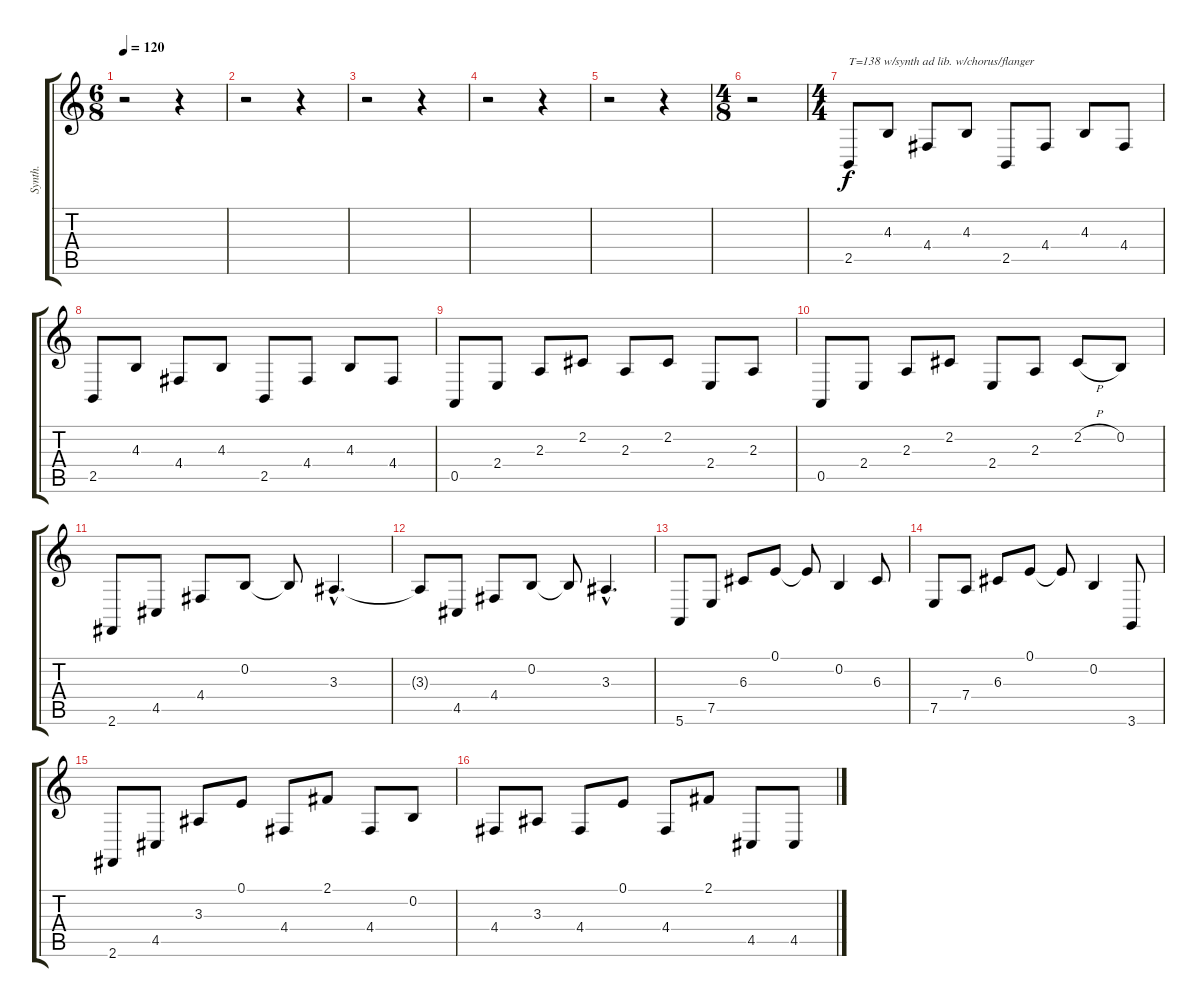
\track ("Synth." "Synth.") {instrument synthstrings1}
\staff {score tabs}
\tuning (E4 B3 G3 D3 A2 E2) {hide}
\ts (6 8)
\tempo 120
\clef g2
\ks c
r.2{dy f} r.4 |
r.2 r.4 |
r.2 r.4 |
r.2 r.4 |
r.2 r.4 |
\ts (4 8)
r.2 |
\ts (4 4)
2.5.8{txt "T=138 w/synth ad lib. w/chorus/flanger"} 4.3.8 4.4.8 4.3.8 2.5.8 4.4.8 4.3.8 4.4.8 |
2.5.8 4.3.8 4.4.8 4.3.8 2.5.8 4.4.8 4.3.8 4.4.8 |
0.5.8 2.4.8 2.3.8 2.2.8 2.3.8 2.2.8 2.4.8 2.3.8 |
0.5.8 2.4.8 2.3.8 2.2.8 2.4.8 2.3.8 2.2{h}.8 0.2.8 |
2.6.8 4.5.8 4.4.8 0.2.8 0.2{t}.8 3.3{hac}.4{d} |
3.3{t}.8 4.5.8 4.4.8 0.2.8 0.2{t}.8 3.3{hac}.4{d} |
5.6.8 7.5.8 6.3.8 0.1.8 0.1{t}.8 0.2.4 6.3.8 |
7.5.8 7.4.8 6.3.8 0.1.8 0.1{t}.8 0.2.4 3.6.8 |
2.6.8 4.5.8 3.3.8 0.1.8 4.4.8 2.1.8 4.4.8 0.2.8 |
4.4.8 3.3.8 4.4.8 0.1.8 4.4.8 2.1.8 4.5.8 4.5.8
